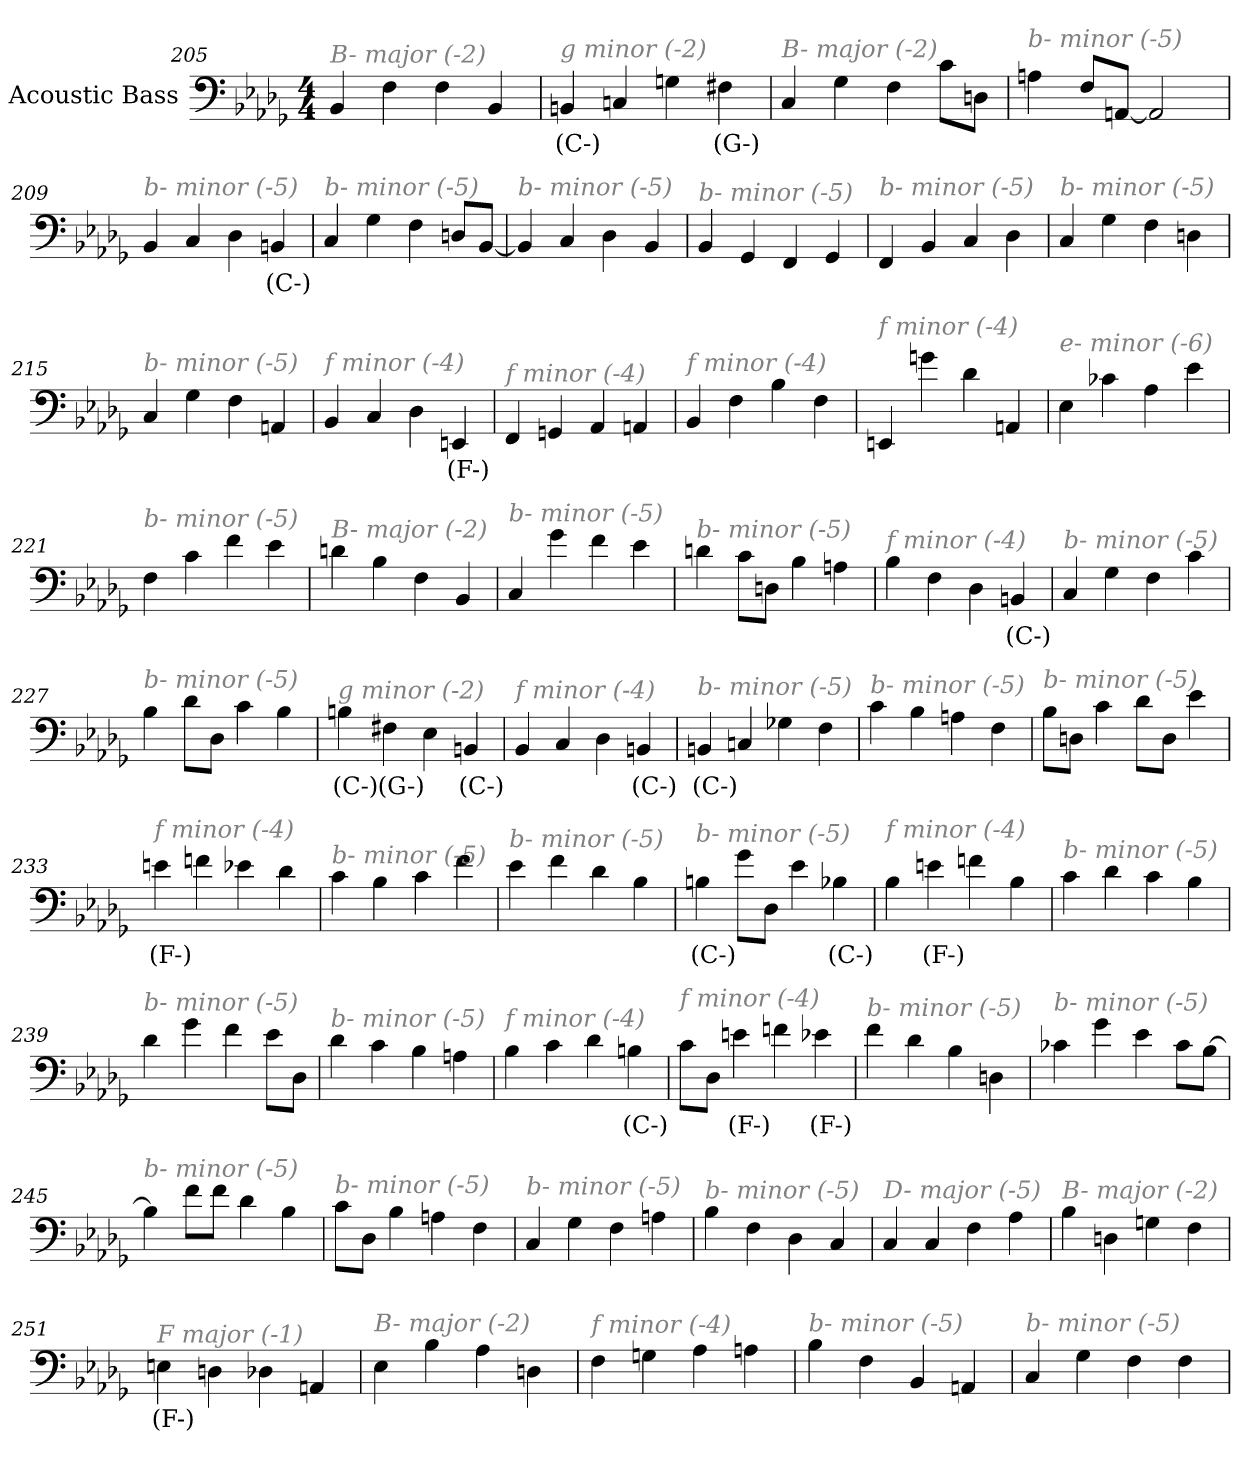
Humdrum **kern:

**kern	**text
*part1	*part1
*staff1	*staff1
*I"Acoustic Bass	*
*clefF4	*
*ITrd7c12	*
*k[b-e-a-d-g-]	*
*D-:	*
*M4/4	*
=205	=205
!LO:TX:i:color=#808080:t=B- major (-2)	!
4BBB-	.
4FF	.
4FF	.
4BBB-	.
=206	=206
!LO:TX:i:color=#808080:t=g minor (-2)	!
4BBBni	(C-)
4CCn	.
4GGn	.
4FF#Xi	(G-)
=207	=207
!LO:TX:i:color=#808080:t=B- major (-2)	!
4CC	.
4GG-	.
4FF	.
8CL	.
8DDnJ	.
=208	=208
!LO:TX:i:color=#808080:t=b- minor (-5)	!
4AAn	.
8FFL	.
[8AAAnJ	.
2AAA]	.
=209	=209
!LO:TX:i:color=#808080:t=b- minor (-5)	!
4BBB-	.
4CC	.
4DD-	.
4BBBni	(C-)
=210	=210
!LO:TX:i:color=#808080:t=b- minor (-5)	!
4CC	.
4GG-	.
4FF	.
8DDnL	.
[8BBB-J	.
=211	=211
!LO:TX:i:color=#808080:t=b- minor (-5)	!
4BBB-]	.
4CC	.
4DD-	.
4BBB-	.
=212	=212
!LO:TX:i:color=#808080:t=b- minor (-5)	!
4BBB-	.
4GGG-	.
4FFF	.
4GGG-	.
=213	=213
!LO:TX:i:color=#808080:t=b- minor (-5)	!
4FFF	.
4BBB-	.
4CC	.
4DD-	.
=214	=214
!LO:TX:i:color=#808080:t=b- minor (-5)	!
4CC	.
4GG-	.
4FF	.
4DDn	.
=215	=215
!LO:TX:i:color=#808080:t=b- minor (-5)	!
4CC	.
4GG-	.
4FF	.
4AAAn	.
=216	=216
!LO:TX:i:color=#808080:t=f minor (-4)	!
4BBB-	.
4CC	.
4DD-	.
4EEEni	(F-)
=217	=217
!LO:TX:i:color=#808080:t=f minor (-4)	!
4FFF	.
4GGGn	.
4AAA-	.
4AAAn	.
=218	=218
!LO:TX:i:color=#808080:t=f minor (-4)	!
4BBB-	.
4FF	.
4BB-	.
4FF	.
=219	=219
!LO:TX:i:color=#808080:t=f minor (-4)	!
4EEEn	.
4Gn	.
4D-	.
4AAAn	.
=220	=220
!LO:TX:i:color=#808080:t=e- minor (-6)	!
4EE-	.
4C-X	.
4AA-	.
4E-	.
=221	=221
!LO:TX:i:color=#808080:t=b- minor (-5)	!
4FF	.
4C	.
4F	.
4E-	.
=222	=222
!LO:TX:i:color=#808080:t=B- major (-2)	!
4Dn	.
4BB-	.
4FF	.
4BBB-	.
=223	=223
!LO:TX:i:color=#808080:t=b- minor (-5)	!
4CC	.
4G-	.
4F	.
4E-	.
=224	=224
!LO:TX:i:color=#808080:t=b- minor (-5)	!
4Dn	.
8CL	.
8DDnJ	.
4BB-	.
4AAn	.
=225	=225
!LO:TX:i:color=#808080:t=f minor (-4)	!
4BB-	.
4FF	.
4DD-	.
4BBBni	(C-)
=226	=226
!LO:TX:i:color=#808080:t=b- minor (-5)	!
4CC	.
4GG-	.
4FF	.
4C	.
=227	=227
!LO:TX:i:color=#808080:t=b- minor (-5)	!
4BB-	.
8D-L	.
8DD-J	.
4C	.
4BB-	.
=228	=228
!LO:TX:i:color=#808080:t=g minor (-2)	!
4BBni	(C-)
4FF#Xi	(G-)
4EE-	.
4BBBni	(C-)
=229	=229
!LO:TX:i:color=#808080:t=f minor (-4)	!
4BBB-	.
4CC	.
4DD-	.
4BBBni	(C-)
=230	=230
!LO:TX:i:color=#808080:t=b- minor (-5)	!
4BBBni	(C-)
4CCn	.
4GG-X	.
4FF	.
=231	=231
!LO:TX:i:color=#808080:t=b- minor (-5)	!
4C	.
4BB-	.
4AAn	.
4FF	.
=232	=232
!LO:TX:i:color=#808080:t=b- minor (-5)	!
8BB-L	.
8DDnJ	.
4C	.
8D-L	.
8DDJ	.
4E-	.
=233	=233
!LO:TX:i:color=#808080:t=f minor (-4)	!
4Eni	(F-)
4Fn	.
4E-	.
4D-	.
=234	=234
!LO:TX:i:color=#808080:t=b- minor (-5)	!
4C	.
4BB-	.
4C	.
4F	.
=235	=235
!LO:TX:i:color=#808080:t=b- minor (-5)	!
4E-	.
4F	.
4D-	.
4BB-	.
=236	=236
!LO:TX:i:color=#808080:t=b- minor (-5)	!
4BBni	(C-)
8G-L	.
8DD-J	.
4E-	.
4BB-i	(C-)
=237	=237
!LO:TX:i:color=#808080:t=f minor (-4)	!
4BB-	.
4Eni	(F-)
4Fn	.
4BB-	.
=238	=238
!LO:TX:i:color=#808080:t=b- minor (-5)	!
4C	.
4D-	.
4C	.
4BB-	.
=239	=239
!LO:TX:i:color=#808080:t=b- minor (-5)	!
4D-	.
4G-	.
4F	.
8E-L	.
8DD-J	.
=240	=240
!LO:TX:i:color=#808080:t=b- minor (-5)	!
4D-	.
4C	.
4BB-	.
4AAn	.
=241	=241
!LO:TX:i:color=#808080:t=f minor (-4)	!
4BB-	.
4C	.
4D-	.
4BBni	(C-)
=242	=242
!LO:TX:i:color=#808080:t=f minor (-4)	!
8CL	.
8DD-J	.
4Eni	(F-)
4Fn	.
4E-Xi	(F-)
=243	=243
!LO:TX:i:color=#808080:t=b- minor (-5)	!
4F	.
4D-	.
4BB-	.
4DDn	.
=244	=244
!LO:TX:i:color=#808080:t=b- minor (-5)	!
4C-X	.
4G-	.
4E-	.
8C-L	.
[8BB-J	.
=245	=245
!LO:TX:i:color=#808080:t=b- minor (-5)	!
4BB-]	.
8FL	.
8FJ	.
4D-	.
4BB-	.
=246	=246
!LO:TX:i:color=#808080:t=b- minor (-5)	!
8CL	.
8DD-J	.
4BB-	.
4AAn	.
4FF	.
=247	=247
!LO:TX:i:color=#808080:t=b- minor (-5)	!
4CC	.
4GG-	.
4FF	.
4AAn	.
=248	=248
!LO:TX:i:color=#808080:t=b- minor (-5)	!
4BB-	.
4FF	.
4DD-	.
4CC	.
=249	=249
!LO:TX:i:color=#808080:t=D- major (-5)	!
4CC	.
4CC	.
4FF	.
4AA-	.
=250	=250
!LO:TX:i:color=#808080:t=B- major (-2)	!
4BB-	.
4DDn	.
4GGn	.
4FF	.
=251	=251
!LO:TX:i:color=#808080:t=F major (-1)	!
4EEni	(F-)
4DDn	.
4DD-X	.
4AAAn	.
=252	=252
!LO:TX:i:color=#808080:t=B- major (-2)	!
4EE-	.
4BB-	.
4AA-	.
4DDn	.
=253	=253
!LO:TX:i:color=#808080:t=f minor (-4)	!
4FF	.
4GGn	.
4AA-	.
4AAn	.
=254	=254
!LO:TX:i:color=#808080:t=b- minor (-5)	!
4BB-	.
4FF	.
4BBB-	.
4AAAn	.
=255	=255
!LO:TX:i:color=#808080:t=b- minor (-5)	!
4CC	.
4GG-	.
4FF	.
4FF	.
=	=
*-	*-
